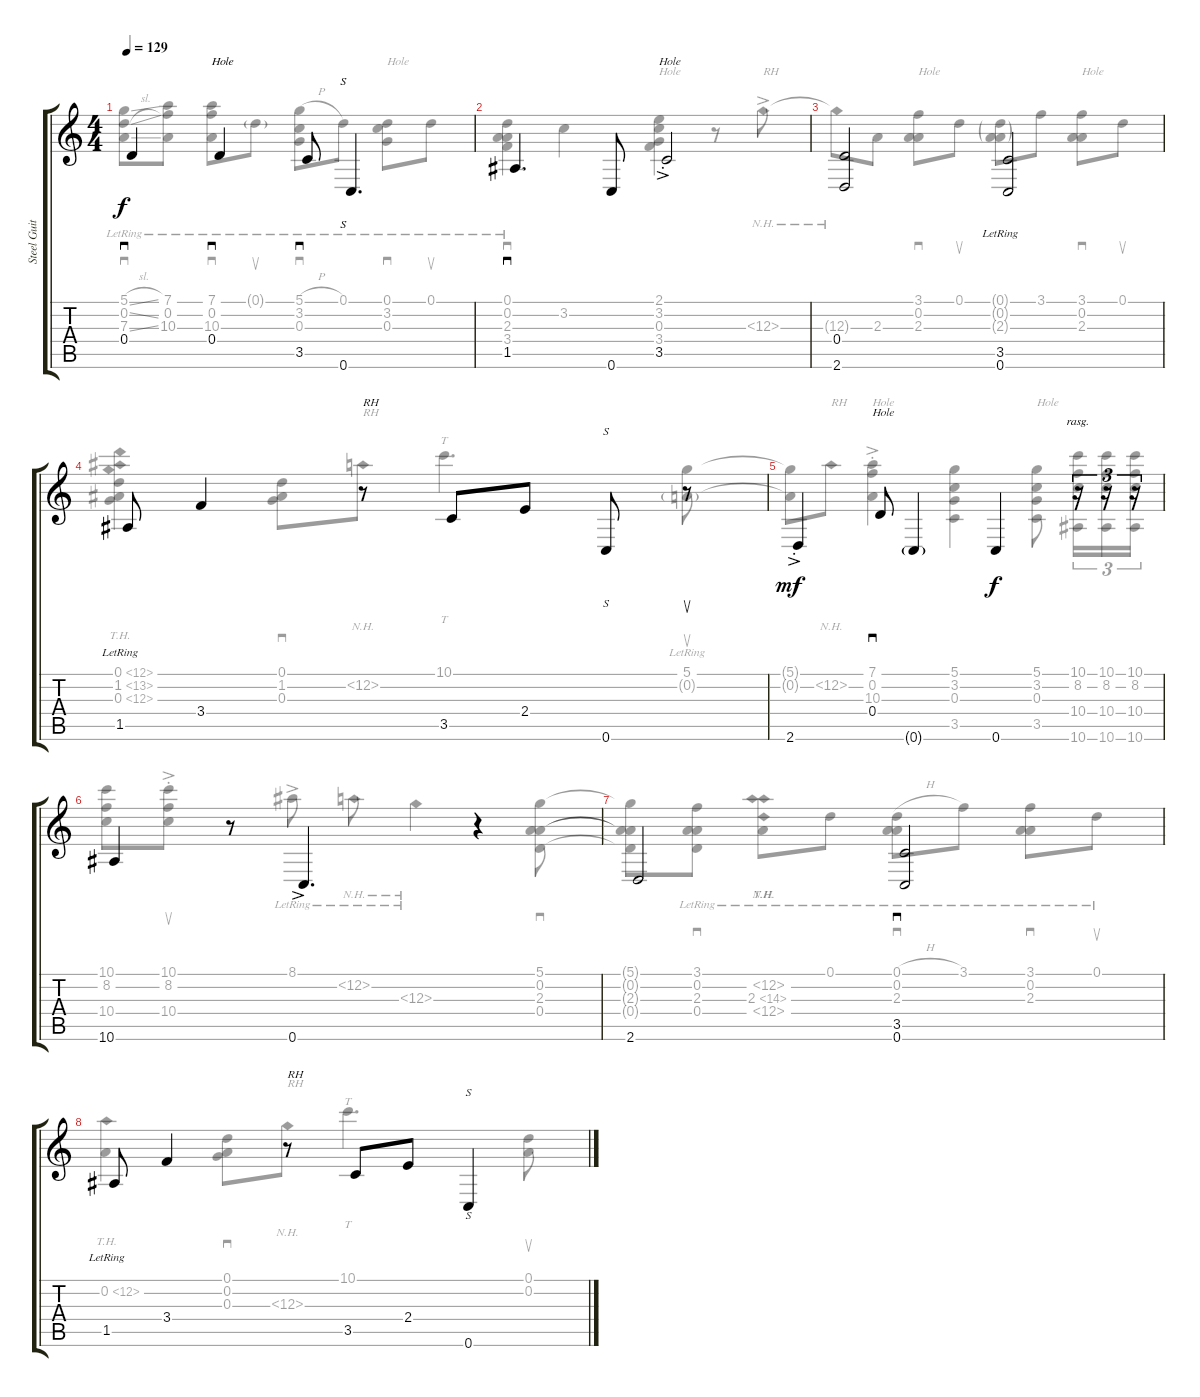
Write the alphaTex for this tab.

\track ("Steel Guitar" "Steel Guit") {instrument acousticguitarsteel}
\staff {score tabs}
\tuning (D4 A3 G3 D3 A2 C2) {hide}
\voice
\ts (4 4)
\tempo 129
\clef g2
\ks c
0.4.4{sd dy f} 0.4.4{sd txt "Hole"} 3.5.8{sd} 0.6.4{s d} |
1.5.4{d sd} 0.6.8 3.5{ac st}.2{txt "Hole"} |
(0.4 2.6).2 (3.5{lr} 0.6{lr}).2 |
1.5{lr}.8 3.4.4 r.8{txt "RH"} 3.5.8 2.4.8 0.6.8{s} r.8{su} |
2.6{ac st}.4{dy mf} 0.4.8{sd txt "Hole"} 0.6{g}.4 0.6.4{dy f} r.16{tu (3 2) rasg ii} r.16{tu (3 2)} r.16{tu (3 2)} |
10.6.4 r.8 0.6{ac}.4{d} r.4 |
2.6.2 (3.5 0.6).2{sd} |
1.5{lr}.8 3.4.4 r.8{txt "RH"} 3.5.8 2.4.8 0.6.4{s}
\voice
\clef g2
\ottava regular
\simile none
\ks c
(5.1{sl lr} 0.2{sl} 7.3{sl}).8{sd dy f} (7.1{lr} 0.2 10.3).8 (7.1{lr} 0.2 10.3).8{sd txt "Hole"} 0.1{g lr}.8{su} (5.1{h lr} 3.2 0.3).8{sd} 0.1{lr}.8{s} (0.1{lr} 3.2 0.3).8{sd txt "Hole"} 0.1{lr}.8{su} |
(0.1{lr} 0.2 2.3 3.4).4{sd} 3.2.4 (2.1 3.2 0.3 3.4).4{txt "Hole"} r.8 12.3{nh ac}.8{txt "RH"} |
12.3{nh t}.8 2.3.8 (3.1 0.2 2.3).8{sd txt "Hole"} 0.1.8{su} (0.1{g} 0.2{g} 2.3{g}).8 3.1.8 (3.1 0.2 2.3).8{sd txt "Hole"} 0.1.8{su} |
(0.1{th 12} 1.2{th 12} 0.3{th 12}).4 (0.1 1.2 0.3).8{sd} 12.2{nh}.8{txt "RH"} 10.1.4{tt d} (5.1{lr} 0.2{g}).8{su} |
(5.1{t} 0.2{t}).8 12.2{nh}.8{txt "RH"} (7.1 0.2{ac st} 10.3).4{sd txt "Hole"} (5.1 3.2 0.3 3.5).4 (5.1 3.2 0.3 3.5).8{txt "Hole"} (10.1 8.2 10.4 10.6).16{tu (3 2) rasg ii} (10.1 8.2 10.4 10.6).16{tu (3 2)} (10.1 8.2 10.4 10.6).16{tu (3 2)} |
(10.1 8.2 10.4).8 (10.1{ac st} 8.2{ac st} 10.4{ac st}).8{su} r.8 8.1{ac lr}.8 12.2{nh lr}.8 12.3{nh lr}.4 (5.1 0.2 2.3 0.4).8{sd} |
(5.1{t} 0.2{t} 2.3{t} 0.4{t}).8 (3.1 0.2{lr} 2.3 0.4).8{sd} (12.2{nh lr} 2.3{th 12} 12.4{nh}).8 0.1{lr}.8 (0.1{h} 0.2 2.3{lr}).8{sd} 3.1{lr}.8 (3.1{lr} 0.2 2.3).8{sd} 0.1{lr}.8{su} |
0.2{th 12}.4 (0.1 0.2 0.3).8{sd} 12.3{nh}.8{txt "RH"} 10.1.4{tt d} (0.1 0.2).8{su}
